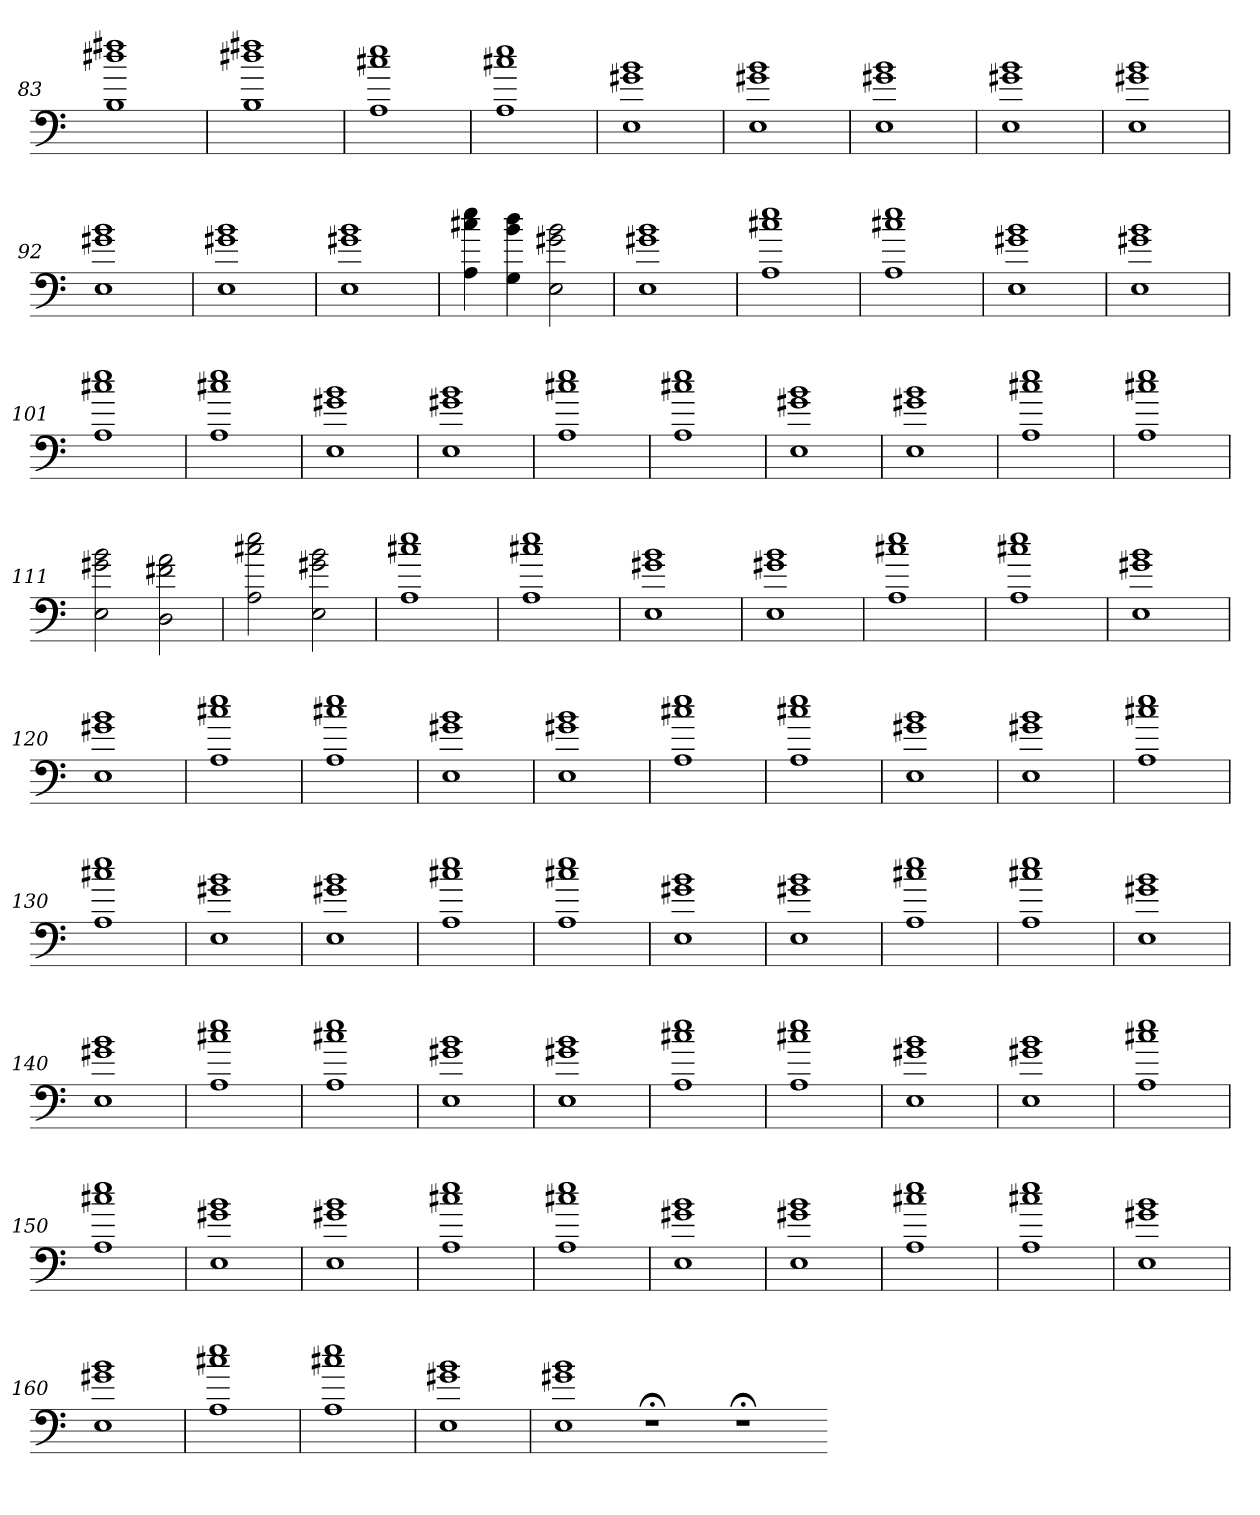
**kern
*part1
*staff1
=83
1B 1dd#X 1ff#X
=84
1B 1dd#X 1ff#X
=85
1A 1cc#X 1ee
=86
1A 1cc#X 1ee
=87
1E 1g#X 1b
=88
1E 1g#X 1b
=89
1E 1g#X 1b
=90
1E 1g#X 1b
=91
1E 1g#X 1b
=92
1E 1g#X 1b
=93
1E 1g#X 1b
=94
1E 1g#X 1b
=95
4A 4cc#X 4ee
4G 4b 4dd
2E 2g#X 2b
=96
1E 1g#X 1b
=97
1A 1cc#X 1ee
=98
1A 1cc#X 1ee
=99
1E 1g#X 1b
=100
1E 1g#X 1b
=101
1A 1cc#X 1ee
=102
1A 1cc#X 1ee
=103
1E 1g#X 1b
=104
1E 1g#X 1b
=105
1A 1cc#X 1ee
=106
1A 1cc#X 1ee
=107
1E 1g#X 1b
=108
1E 1g#X 1b
=109
1A 1cc#X 1ee
=110
1A 1cc#X 1ee
=111
2E 2g#X 2b
2D 2f#X 2a
=112
2A 2cc#X 2ee
2E 2g#X 2b
=113
1A 1cc#X 1ee
=114
1A 1cc#X 1ee
=115
1E 1g#X 1b
=116
1E 1g#X 1b
=117
1A 1cc#X 1ee
=118
1A 1cc#X 1ee
=119
1E 1g#X 1b
=120
1E 1g#X 1b
=121
1A 1cc#X 1ee
=122
1A 1cc#X 1ee
=123
1E 1g#X 1b
=124
1E 1g#X 1b
=125
1A 1cc#X 1ee
=126
1A 1cc#X 1ee
=127
1E 1g#X 1b
=128
1E 1g#X 1b
=129
1A 1cc#X 1ee
=130
1A 1cc#X 1ee
=131
1E 1g#X 1b
=132
1E 1g#X 1b
=133
1A 1cc#X 1ee
=134
1A 1cc#X 1ee
=135
1E 1g#X 1b
=136
1E 1g#X 1b
=137
1A 1cc#X 1ee
=138
1A 1cc#X 1ee
=139
1E 1g#X 1b
=140
1E 1g#X 1b
=141
1A 1cc#X 1ee
=142
1A 1cc#X 1ee
=143
1E 1g#X 1b
=144
1E 1g#X 1b
=145
1A 1cc#X 1ee
=146
1A 1cc#X 1ee
=147
1E 1g#X 1b
=148
1E 1g#X 1b
=149
1A 1cc#X 1ee
=150
1A 1cc#X 1ee
=151
1E 1g#X 1b
=152
1E 1g#X 1b
=153
1A 1cc#X 1ee
=154
1A 1cc#X 1ee
=155
1E 1g#X 1b
=156
1E 1g#X 1b
=157
1A 1cc#X 1ee
=158
1A 1cc#X 1ee
=159
1E 1g#X 1b
=160
1E 1g#X 1b
=161
1A 1cc#X 1ee
=162
1A 1cc#X 1ee
=163
1E 1g#X 1b
=164
1E 1g#X 1b
1r;<
1r;<
=-
*-
